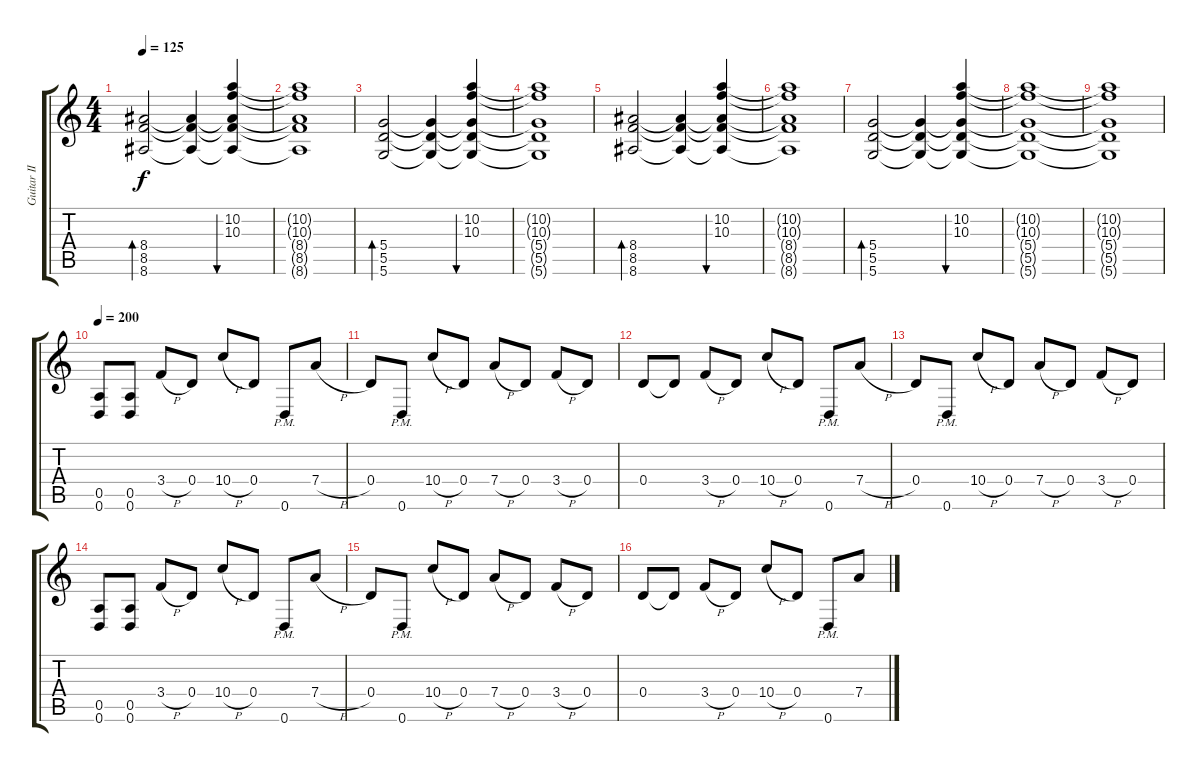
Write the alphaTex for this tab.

\track ("Guitar II [Mike]" "Guitar II ") {instrument distortionguitar}
\staff {score tabs}
\tuning (E4 B3 G3 D3 A2 D2) {hide}
\ts (4 4)
\tempo 125
\clef g2
\ks c
(8.4 8.5 8.6).2{bd 120 dy f} (8.4{t} 8.5{t} 8.6{t}).4 (10.2 10.3 8.4{t} 8.5{t} 8.6{t}).4{bu 120} |
(10.2{t} 10.3{t} 8.4{t} 8.5{t} 8.6{t}).1 |
(5.4 5.5 5.6).2{bd 120} (5.4{t} 5.5{t} 5.6{t}).4 (10.2 10.3 5.4{t} 5.5{t} 5.6{t}).4{bu 120} |
(10.2{t} 10.3{t} 5.4{t} 5.5{t} 5.6{t}).1 |
(8.4 8.5 8.6).2{bd 120} (8.4{t} 8.5{t} 8.6{t}).4 (10.2 10.3 8.4{t} 8.5{t} 8.6{t}).4{bu 120} |
(10.2{t} 10.3{t} 8.4{t} 8.5{t} 8.6{t}).1 |
(5.4 5.5 5.6).2{bd 120} (5.4{t} 5.5{t} 5.6{t}).4 (10.2 10.3 5.4{t} 5.5{t} 5.6{t}).4{bu 120} |
(10.2{t} 10.3{t} 5.4{t} 5.5{t} 5.6{t}).1 |
(10.2{t} 10.3{t} 5.4{t} 5.5{t} 5.6{t}).1 |
\tempo 200
(0.5 0.6).8{instrument distortionguitar} (0.5 0.6).8 3.4{h}.8 0.4.8 10.4{h}.8 0.4.8 0.6{pm}.8 7.4{h}.8 |
0.4.8 0.6{pm}.8 10.4{h}.8 0.4.8 7.4{h}.8 0.4.8 3.4{h}.8 0.4.8 |
0.4.8 0.4{t}.8 3.4{h}.8 0.4.8 10.4{h}.8 0.4.8 0.6{pm}.8 7.4{h}.8 |
0.4.8 0.6{pm}.8 10.4{h}.8 0.4.8 7.4{h}.8 0.4.8 3.4{h}.8 0.4.8 |
(0.5 0.6).8 (0.5 0.6).8 3.4{h}.8 0.4.8 10.4{h}.8 0.4.8 0.6{pm}.8 7.4{h}.8 |
0.4.8 0.6{pm}.8 10.4{h}.8 0.4.8 7.4{h}.8 0.4.8 3.4{h}.8 0.4.8 |
0.4.8 0.4{t}.8 3.4{h}.8 0.4.8 10.4{h}.8 0.4.8 0.6{pm}.8 7.4{h}.8
